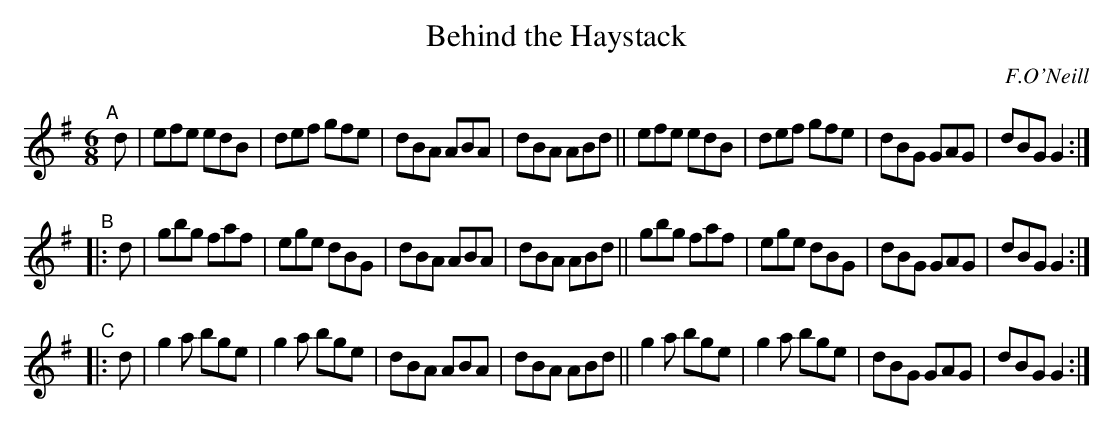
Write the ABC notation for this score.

X:1
T: Behind the Haystack
O: F.O'Neill
M: 6/8
L: 1/8
K: G
"^A"[|] d |\
efe edB | def gfe | dBA ABA | dBA ABd ||\
efe edB | def gfe | dBG GAG | dBG G2 :|
"^B"|: d |\
gbg faf | ege dBG | dBA ABA | dBA ABd ||\
gbg faf | ege dBG | dBG GAG | dBG G2 :|
"^C"|: d |\
g2a bge | g2a bge | dBA ABA | dBA ABd ||\
g2a bge | g2a bge | dBG GAG | dBG G2 :|
